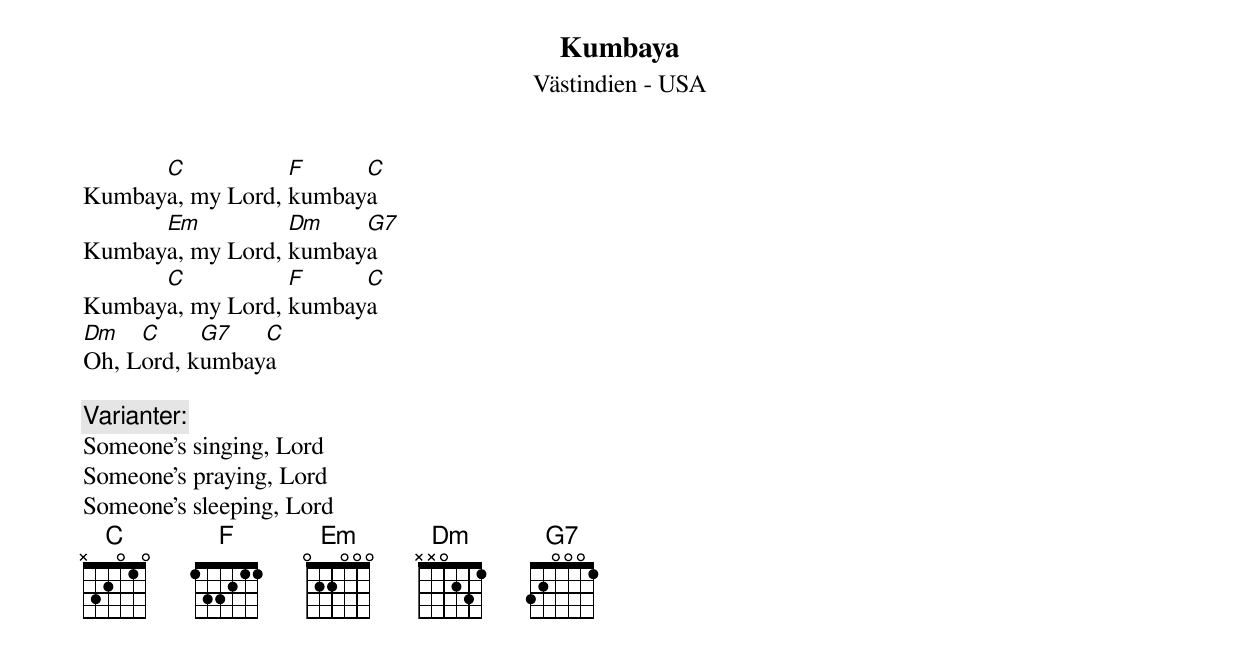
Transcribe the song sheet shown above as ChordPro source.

{t:Kumbaya}
{st:Västindien - USA}
Kumbay[C]a, my Lord, [F]kumbay[C]a
Kumbay[Em]a, my Lord, [Dm]kumbay[G7]a
Kumbay[C]a, my Lord, [F]kumbay[C]a
[Dm]Oh, L[C]ord, k[G7]umbay[C]a

{c:Varianter:}
Someone's singing, Lord
Someone's praying, Lord
Someone's sleeping, Lord
